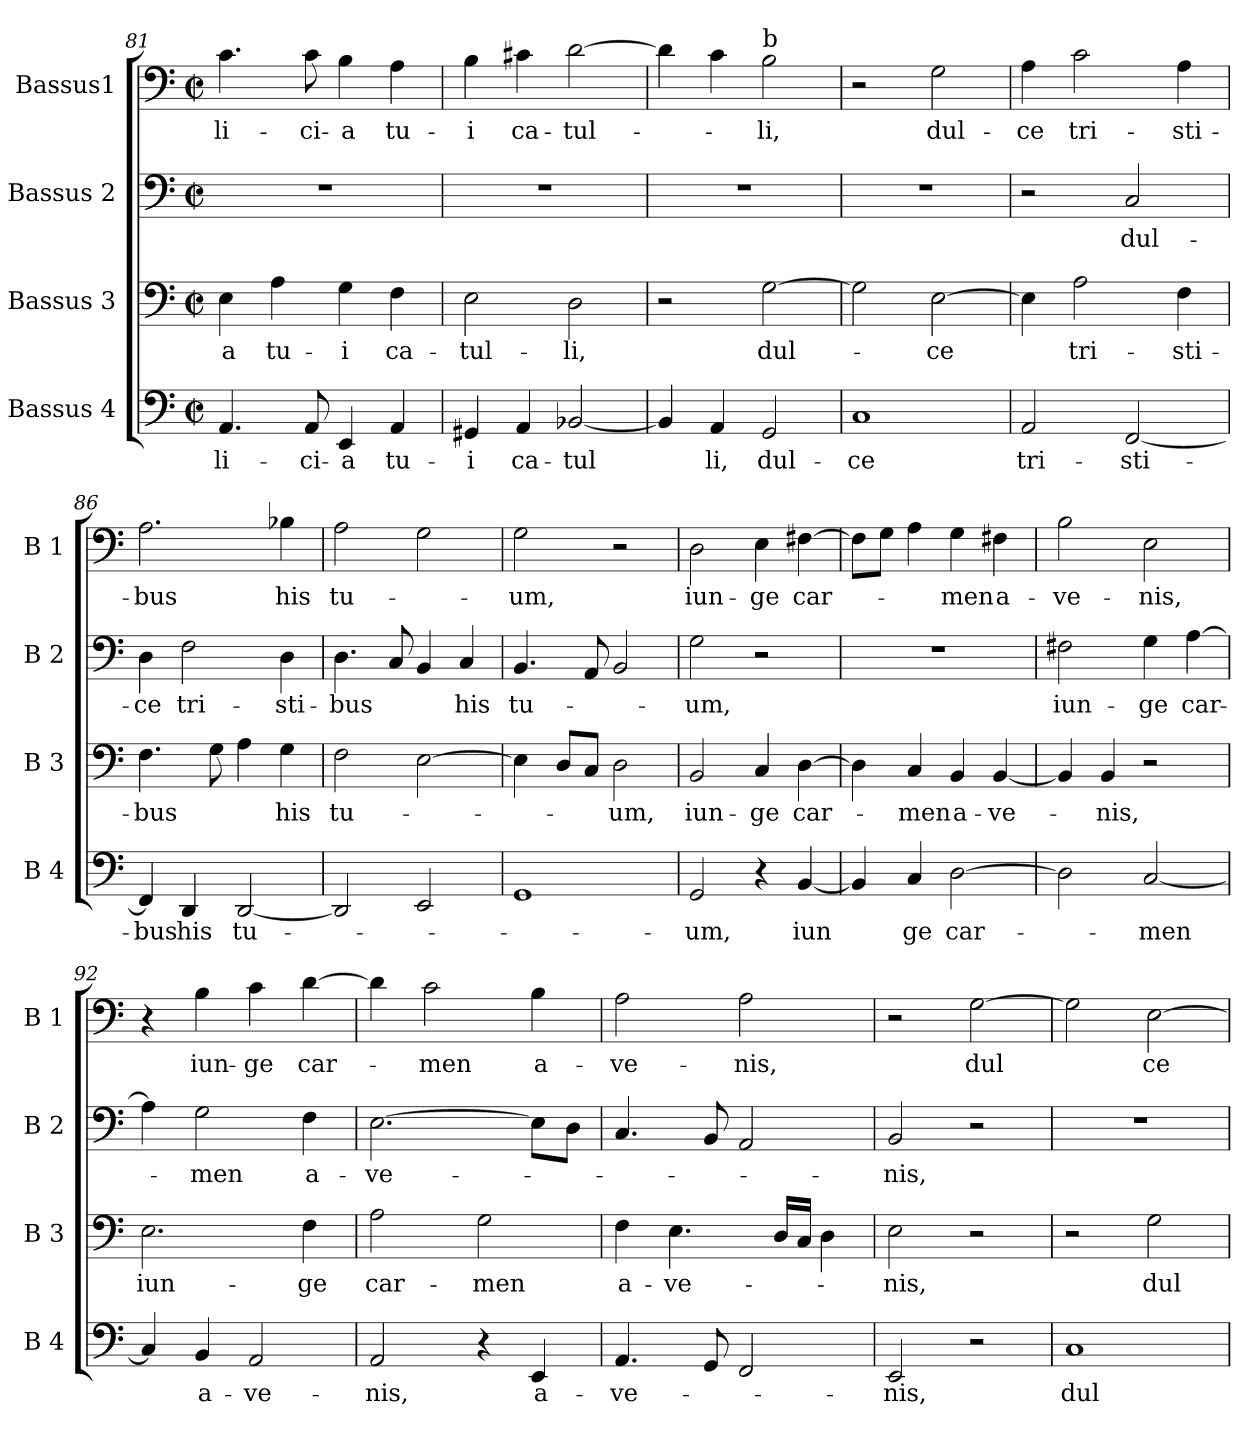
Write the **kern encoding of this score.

**kern	**text	**kern	**text	**kern	**text	**kern	**text
*part4	*part4	*part3	*part3	*part2	*part2	*part1	*part1
*staff4	*staff4	*staff3	*staff3	*staff2	*staff2	*staff1	*staff1
*I"Bassus 4	*	*I"Bassus 3	*	*I"Bassus 2	*	*I"Bassus1	*
*I'B 4	*	*I'B 3	*	*I'B 2	*	*I'B 1	*
*clefF4	*	*clefF4	*	*clefF4	*	*clefF4	*
*k[]	*	*k[]	*	*k[]	*	*k[]	*
*C:	*	*C:	*	*C:	*	*C:	*
*M2/2	*	*M2/2	*	*M2/2	*	*M2/2	*
*met(c|)	*	*met(c|)	*	*met(c|)	*	*met(c|)	*
=81	=81	=81	=81	=81	=81	=81	=81
4.AA/	-li-	4E\	-a	1r	.	4.c\	-li-
.	.	4A\	tu-	.	.	.	.
8AA/	-ci-	.	.	.	.	8c\	-ci-
4EE/	-a	4G\	-i	.	.	4B\	-a
4AA/	tu-	4F\	ca-	.	.	4A\	tu-
!!LO:LB:g=z
=82	=82	=82	=82	=82	=82	=82	=82
4GG#X/	-i	2E\	-tul-	1r	.	4B\	-i
4AA/	ca-	.	.	.	.	4c#X\	ca-
[2BB-X/	-tul	2D\	-li,	.	.	[2d\	-tul-
=83	=83	=83	=83	=83	=83	=83	=83
4BB-/]	.	2r	.	1r	.	4d\]	.
4AA/	li,	.	.	.	.	4c\	.
!	!	!	!	!	!	!LO:TX:a:t=b	!
2GG/	dul-	[2G\	dul-	.	.	2B\	-li,
=84	=84	=84	=84	=84	=84	=84	=84
1C	-ce	2G\]	.	1r	.	2r	.
.	.	[2E\	-ce	.	.	2G\	dul-
=85	=85	=85	=85	=85	=85	=85	=85
2AA/	tri-	4E\]	.	2r	.	4A\	-ce
.	.	2A\	tri-	.	.	2c\	tri-
[2FF/	-sti-	.	.	2C/	dul-	.	.
.	.	4F\	-sti-	.	.	4A\	-sti-
=86	=86	=86	=86	=86	=86	=86	=86
4FF/]	-bus	4.F\	-bus	4D\	-ce	2.A\	-bus
4DD/	his	.	.	2F\	tri-	.	.
.	.	8G\	.	.	.	.	.
[2DD/	tu-	4A\	.	.	.	.	.
.	.	4G\	his	4D\	-sti-	4B-X\	his
=87	=87	=87	=87	=87	=87	=87	=87
2DD/]	.	2F\	tu-	4.D\	-bus	2A\	tu-
.	.	.	.	8C/	.	.	.
2EE/	.	[2E\	.	4BB/	.	2G\	.
.	.	.	.	4C/	his	.	.
=88	=88	=88	=88	=88	=88	=88	=88
1GG	.	4E\]	.	4.BB/	tu-	2G\	-um,
.	.	8D/L	.	.	.	.	.
.	.	8C/J	.	8AA/	.	.	.
.	.	2D\	-um,	2BB/	.	2r	.
!!LO:PB:g=z
=89	=89	=89	=89	=89	=89	=89	=89
2GG/	-um,	2BB/	iun-	2G\	-um,	2D\	iun-
4r	.	4C/	-ge	2r	.	4E\	-ge
[4BB/	iun	[4D\	car-	.	.	[4F#X\	car-
=90	=90	=90	=90	=90	=90	=90	=90
4BB/]	.	4D\]	.	1r	.	8F#\L]	.
.	.	.	.	.	.	8G\J	.
4C/	ge	4C/	-men	.	.	4A\	.
[2D\	car-	4BB/	a-	.	.	4G\	-men
.	.	[4BB/	-ve-	.	.	4F#X\	a-
=91	=91	=91	=91	=91	=91	=91	=91
2D\]	.	4BB/]	.	2F#X\	iun-	2B\	-ve-
.	.	4BB/	-nis,	.	.	.	.
[2C/	-men	2r	.	4G\	-ge	2E\	-nis,
.	.	.	.	[4A\	car-	.	.
=92	=92	=92	=92	=92	=92	=92	=92
4C/]	.	2.E\	iun-	4A\]	.	4r	.
4BB/	a-	.	.	2G\	-men	4B\	iun-
2AA/	-ve-	.	.	.	.	4c\	-ge
.	.	4F\	-ge	4F\	a-	[4d\	car-
=93	=93	=93	=93	=93	=93	=93	=93
2AA/	-nis,	2A\	car-	[2.E\	-ve-	4d\]	.
.	.	.	.	.	.	2c\	-men
4r	.	2G\	-men	.	.	.	.
4EE/	a-	.	.	8E\L]	.	4B\	a-
.	.	.	.	8D\J	.	.	.
=94	=94	=94	=94	=94	=94	=94	=94
4.AA/	-ve-	4F\	a-	4.C/	.	2A\	-ve-
.	.	4.E\	-ve-	.	.	.	.
8GG/	.	.	.	8BB/	.	.	.
2FF/	.	.	.	2AA/	.	2A\	-nis,
.	.	16D/LL	.	.	.	.	.
.	.	16C/JJ	.	.	.	.	.
.	.	4D\	.	.	.	.	.
!!LO:LB:g=z
=95	=95	=95	=95	=95	=95	=95	=95
2EE/	-nis,	2E\	-nis,	2BB/	-nis,	2r	.
2r	.	2r	.	2r	.	[2G\	dul
=96	=96	=96	=96	=96	=96	=96	=96
1C	dul-	2r	.	1r	.	2G\]	.
.	.	2G\	dul-	.	.	[2E\	ce
=	=	=	=	=	=	=	=
*-	*-	*-	*-	*-	*-	*-	*-
